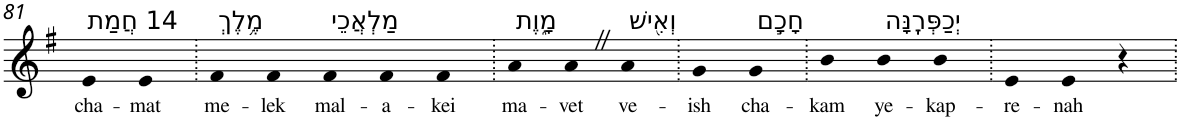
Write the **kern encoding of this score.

**kern	**text
*part1	*part1
*staff1	*staff1
*I"Piano	*
*I'Pno	*
!!LO:PB:g=z
*clefG2	*
*k[f#]	*
*G:	*
=81	=81
!LO:TX:a:t=14 חֲמַת	!
!	!LO:LY:b
4e	cha-
!	!LO:LY:b
4e	-mat
=82.	=82.
!LO:TX:a:t=מֶ֥לֶךְ	!
!	!LO:LY:b
4f#	me-
!	!LO:LY:b
4f#	-lek
!LO:TX:a:t=מַלְאֲכֵי	!
!	!LO:LY:b
4f#	mal-
!	!LO:LY:b
4f#	-a-
!	!LO:LY:b
4f#	-kei
=83.	=83.
!LO:TX:a:t=מָ֑וֶת	!
!	!LO:LY:b
4a	ma-
!	!LO:LY:b
4aZ	-vet
!LO:TX:a:t=וְאִ֖ישׁ	!
!	!LO:LY:b
4a	ve-
=84.	=84.
!	!LO:LY:b
4g	-ish
!LO:TX:a:t=חָכָ֣ם	!
!	!LO:LY:b
4g	cha-
=85.	=85.
!	!LO:LY:b
4b	-kam
!LO:TX:a:t=יְכַפְּרֶֽנָּה	!
!	!LO:LY:b
4b	ye-
!	!LO:LY:b
4b	-kap-
=86.	=86.
!	!LO:LY:b
4e	-re-
!	!LO:LY:b
4e	-nah
4r	.
=.	=.
*-	*-
